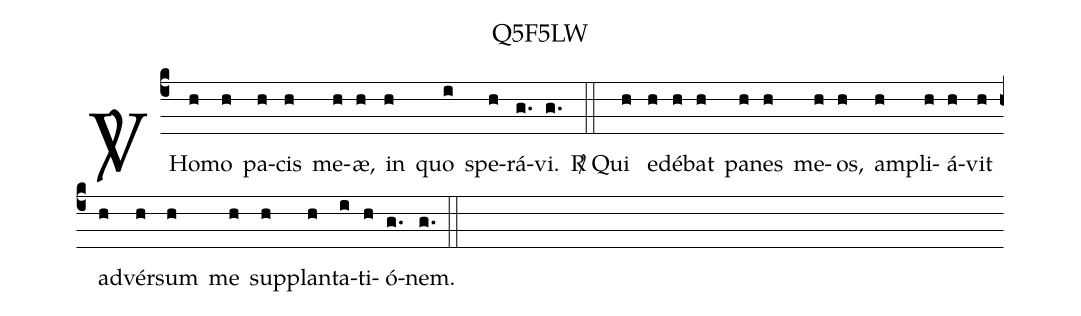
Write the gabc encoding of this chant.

name: Q5F5LW;
%%
(c4) <sp>V/</sp> Ho(h)mo(h) pa(h)cis(h) me(h)æ,(h) in(h) quo(i) spe(h)rá(g.)vi.(g.) (::)
<sp>R/</sp> Qui(h) e(h)dé(h)bat(h) pa(h)nes(h) me(h)os,(h) am(h)pli(h)á(h)vit(h) ad(h)vér(h)sum(h) me(h) sup(h)plan(h)ta(i)ti(h)ó(g.)nem.(g.) (::)
